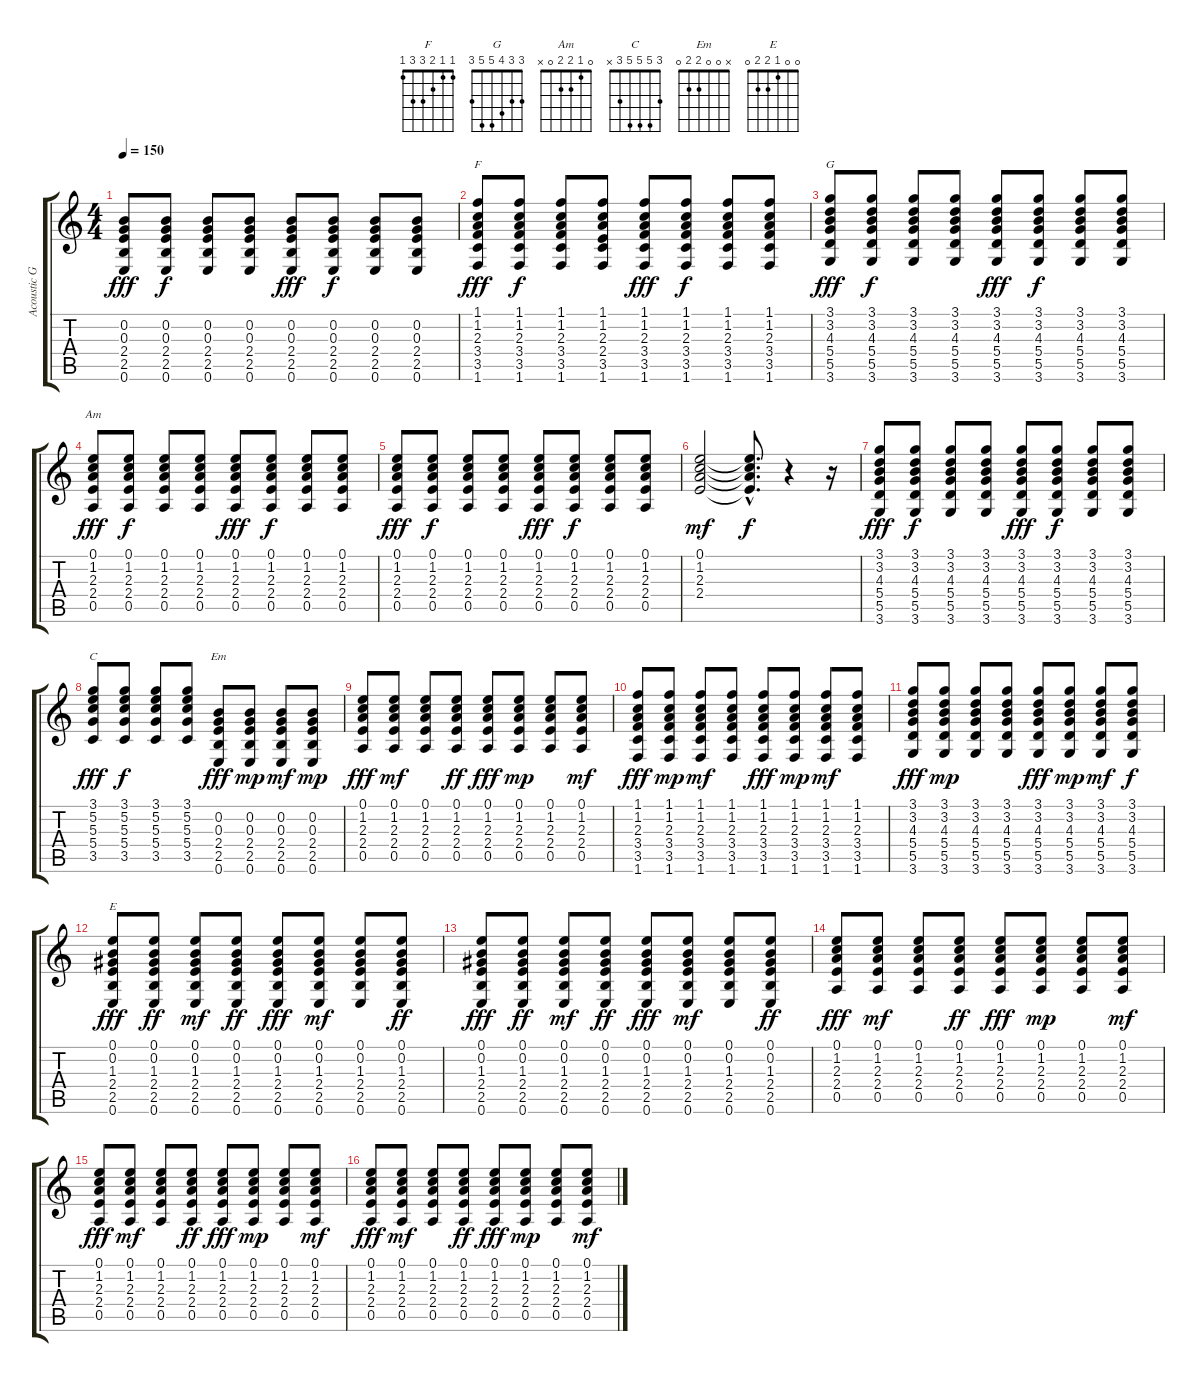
\track ("Acoustic Guitar 1" "Acoustic G") {instrument acousticguitarnylon}
\staff {score tabs}
\tuning (E4 B3 G3 D3 A2 E2) {hide}
\chord ("F" 1 1 2 3 3 1)
\chord ("G" 3 3 4 5 5 3)
\chord ("Am" 0 1 2 2 0 x)
\chord ("C" 3 5 5 5 3 x)
\chord ("Em" x 0 0 2 2 0)
\chord ("E" 0 0 1 2 2 0)
\ts (4 4)
\tempo 150
\clef g2
\ks c
(0.2 0.3 2.4 2.5 0.6).8{dy fff} (0.2 0.3 2.4 2.5 0.6).8{dy f} (0.2 0.3 2.4 2.5 0.6).8 (0.2 0.3 2.4 2.5 0.6).8 (0.2 0.3 2.4 2.5 0.6).8{dy fff} (0.2 0.3 2.4 2.5 0.6).8{dy f} (0.2 0.3 2.4 2.5 0.6).8 (0.2 0.3 2.4 2.5 0.6).8 |
(1.1 1.2 2.3 3.4 3.5 1.6).8{ch "F" dy fff} (1.1 1.2 2.3 3.4 3.5 1.6).8{dy f} (1.1 1.2 2.3 3.4 3.5 1.6).8 (1.1 1.2 2.3 2.4 3.5 1.6).8 (1.1 1.2 2.3 3.4 3.5 1.6).8{dy fff} (1.1 1.2 2.3 3.4 3.5 1.6).8{dy f} (1.1 1.2 2.3 3.4 3.5 1.6).8 (1.1 1.2 2.3 3.4 3.5 1.6).8 |
(3.1 3.2 4.3 5.4 5.5 3.6).8{ch "G" dy fff} (3.1 3.2 4.3 5.4 5.5 3.6).8{dy f} (3.1 3.2 4.3 5.4 5.5 3.6).8 (3.1 3.2 4.3 5.4 5.5 3.6).8 (3.1 3.2 4.3 5.4 5.5 3.6).8{dy fff} (3.1 3.2 4.3 5.4 5.5 3.6).8{dy f} (3.1 3.2 4.3 5.4 5.5 3.6).8 (3.1 3.2 4.3 5.4 5.5 3.6).8 |
(0.1 1.2 2.3 2.4 0.5).8{ch "Am" dy fff} (0.1 1.2 2.3 2.4 0.5).8{dy f} (0.1 1.2 2.3 2.4 0.5).8 (0.1 1.2 2.3 2.4 0.5).8 (0.1 1.2 2.3 2.4 0.5).8{dy fff} (0.1 1.2 2.3 2.4 0.5).8{dy f} (0.1 1.2 2.3 2.4 0.5).8 (0.1 1.2 2.3 2.4 0.5).8 |
(0.1 1.2 2.3 2.4 0.5).8{dy fff} (0.1 1.2 2.3 2.4 0.5).8{dy f} (0.1 1.2 2.3 2.4 0.5).8 (0.1 1.2 2.3 2.4 0.5).8 (0.1 1.2 2.3 2.4 0.5).8{dy fff} (0.1 1.2 2.3 2.4 0.5).8{dy f} (0.1 1.2 2.3 2.4 0.5).8 (0.1 1.2 2.3 2.4 0.5).8 |
(0.1 1.2 2.3 2.4).2{dy mf} (0.1{t} 1.2{hac t} 2.3{hac t} 2.4{hac t}).8{d dy f} r.4 r.16 |
(3.1 3.2 4.3 5.4 5.5 3.6).8{dy fff} (3.1 3.2 4.3 5.4 5.5 3.6).8{dy f} (3.1 3.2 4.3 5.4 5.5 3.6).8 (3.1 3.2 4.3 5.4 5.5 3.6).8 (3.1 3.2 4.3 5.4 5.5 3.6).8{dy fff} (3.1 3.2 4.3 5.4 5.5 3.6).8{dy f} (3.1 3.2 4.3 5.4 5.5 3.6).8 (3.1 3.2 4.3 5.4 5.5 3.6).8 |
(3.1 5.2 5.3 5.4 3.5).8{ch "C" dy fff} (3.1 5.2 5.3 5.4 3.5).8{dy f} (3.1 5.2 5.3 5.4 3.5).8 (3.1 5.2 5.3 5.4 3.5).8 (0.2 0.3 2.4 2.5 0.6).8{ch "Em" dy fff} (0.2 0.3 2.4 2.5 0.6).8{dy mp} (0.2 0.3 2.4 2.5 0.6).8{dy mf} (0.2 0.3 2.4 2.5 0.6).8{dy mp} |
(0.1 1.2 2.3 2.4 0.5).8{dy fff} (0.1 1.2 2.3 2.4 0.5).8{dy mf} (0.1 1.2 2.3 2.4 0.5).8 (0.1 1.2 2.3 2.4 0.5).8{dy ff} (0.1 1.2 2.3 2.4 0.5).8{dy fff} (0.1 1.2 2.3 2.4 0.5).8{dy mp} (0.1 1.2 2.3 2.4 0.5).8 (0.1 1.2 2.3 2.4 0.5).8{dy mf} |
(1.1 1.2 2.3 3.4 3.5 1.6).8{dy fff} (1.1 1.2 2.3 3.4 3.5 1.6).8{dy mp} (1.1 1.2 2.3 3.4 3.5 1.6).8{dy mf} (1.1 1.2 2.3 3.4 3.5 1.6).8 (1.1 1.2 2.3 3.4 3.5 1.6).8{dy fff} (1.1 1.2 2.3 3.4 3.5 1.6).8{dy mp} (1.1 1.2 2.3 3.4 3.5 1.6).8{dy mf} (1.1 1.2 2.3 3.4 3.5 1.6).8 |
(3.1 3.2 4.3 5.4 5.5 3.6).8{dy fff} (3.1 3.2 4.3 5.4 5.5 3.6).8{dy mp} (3.1 3.2 4.3 5.4 5.5 3.6).8 (3.1 3.2 4.3 5.4 5.5 3.6).8 (3.1 3.2 4.3 5.4 5.5 3.6).8{dy fff} (3.1 3.2 4.3 5.4 5.5 3.6).8{dy mp} (3.1 3.2 4.3 5.4 5.5 3.6).8{dy mf} (3.1 3.2 4.3 5.4 5.5 3.6).8{dy f} |
(0.1 0.2 1.3 2.4 2.5 0.6).8{ch "E" dy fff} (0.1 0.2 1.3 2.4 2.5 0.6).8{dy ff} (0.1 0.2 1.3 2.4 2.5 0.6).8{dy mf} (0.1 0.2 1.3 2.4 2.5 0.6).8{dy ff} (0.1 0.2 1.3 2.4 2.5 0.6).8{dy fff} (0.1 0.2 1.3 2.4 2.5 0.6).8{dy mf} (0.1 0.2 1.3 2.4 2.5 0.6).8 (0.1 0.2 1.3 2.4 2.5 0.6).8{dy ff} |
(0.1 0.2 1.3 2.4 2.5 0.6).8{dy fff} (0.1 0.2 1.3 2.4 2.5 0.6).8{dy ff} (0.1 0.2 1.3 2.4 2.5 0.6).8{dy mf} (0.1 0.2 1.3 2.4 2.5 0.6).8{dy ff} (0.1 0.2 1.3 2.4 2.5 0.6).8{dy fff} (0.1 0.2 1.3 2.4 2.5 0.6).8{dy mf} (0.1 0.2 1.3 2.4 2.5 0.6).8 (0.1 0.2 1.3 2.4 2.5 0.6).8{dy ff} |
(0.1 1.2 2.3 2.4 0.5).8{dy fff} (0.1 1.2 2.3 2.4 0.5).8{dy mf} (0.1 1.2 2.3 2.4 0.5).8 (0.1 1.2 2.3 2.4 0.5).8{dy ff} (0.1 1.2 2.3 2.4 0.5).8{dy fff} (0.1 1.2 2.3 2.4 0.5).8{dy mp} (0.1 1.2 2.3 2.4 0.5).8 (0.1 1.2 2.3 2.4 0.5).8{dy mf} |
(0.1 1.2 2.3 2.4 0.5).8{dy fff} (0.1 1.2 2.3 2.4 0.5).8{dy mf} (0.1 1.2 2.3 2.4 0.5).8 (0.1 1.2 2.3 2.4 0.5).8{dy ff} (0.1 1.2 2.3 2.4 0.5).8{dy fff} (0.1 1.2 2.3 2.4 0.5).8{dy mp} (0.1 1.2 2.3 2.4 0.5).8 (0.1 1.2 2.3 2.4 0.5).8{dy mf} |
(0.1 1.2 2.3 2.4 0.5).8{dy fff} (0.1 1.2 2.3 2.4 0.5).8{dy mf} (0.1 1.2 2.3 2.4 0.5).8 (0.1 1.2 2.3 2.4 0.5).8{dy ff} (0.1 1.2 2.3 2.4 0.5).8{dy fff} (0.1 1.2 2.3 2.4 0.5).8{dy mp} (0.1 1.2 2.3 2.4 0.5).8 (0.1 1.2 2.3 2.4 0.5).8{dy mf}
